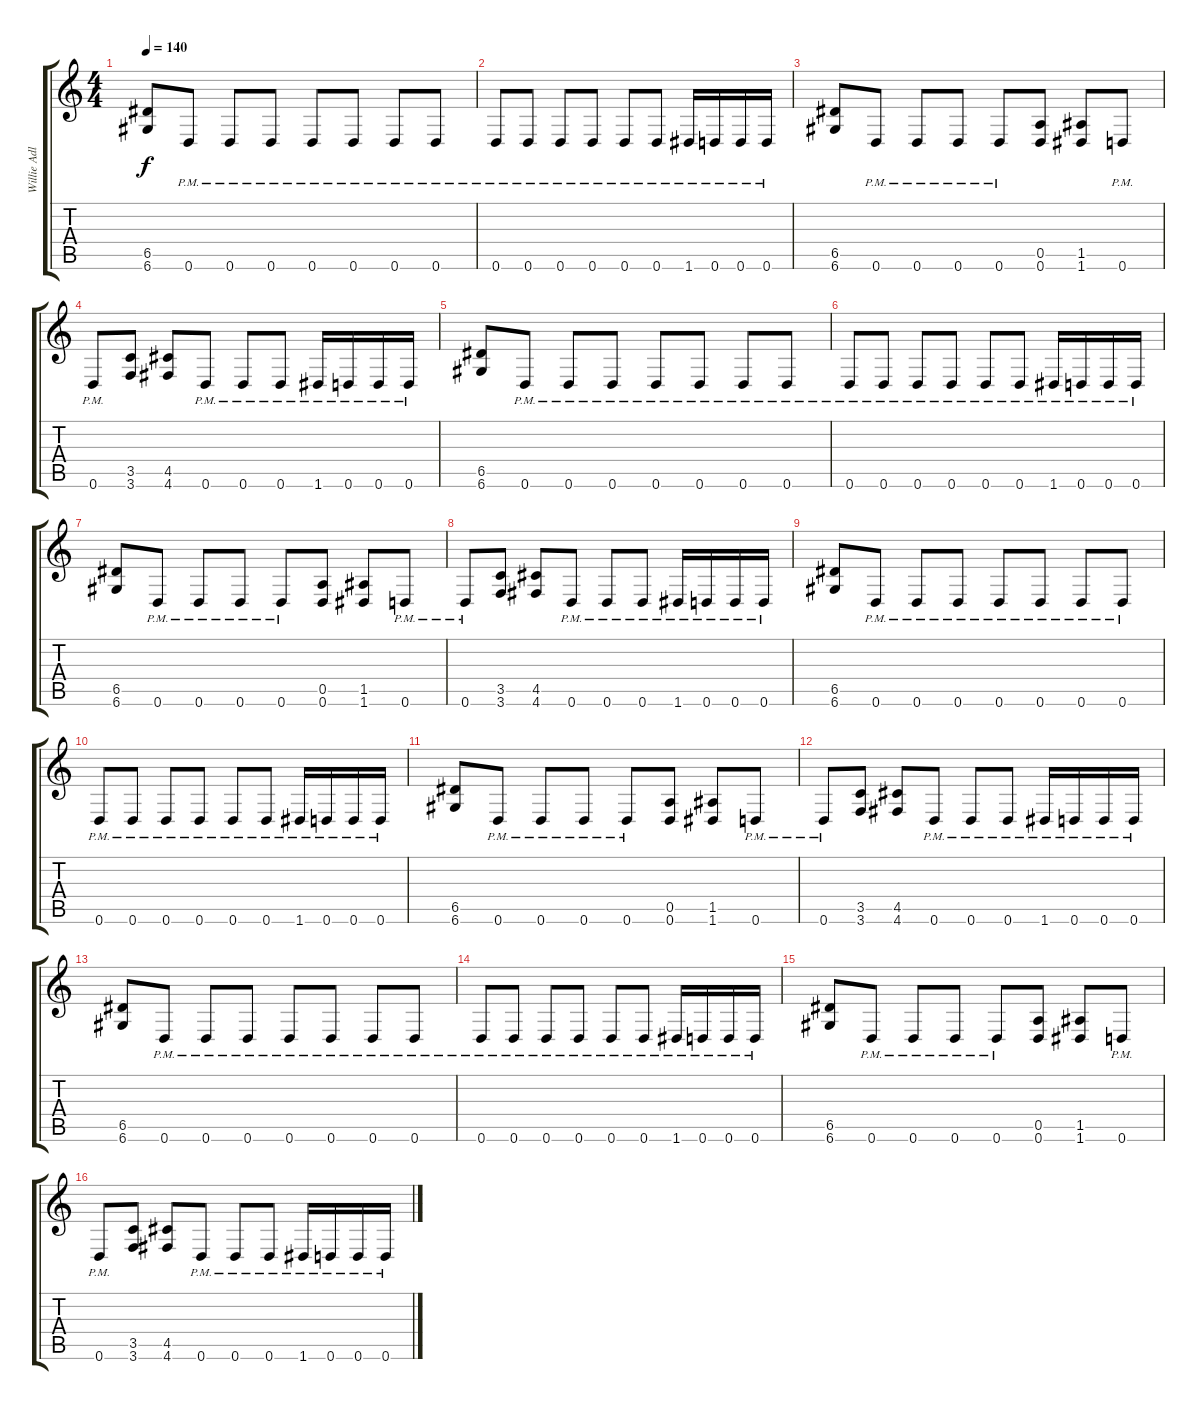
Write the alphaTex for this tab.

\track ("Willie Adler - Rhythm" "Willie Adl") {instrument distortionguitar}
\staff {score tabs}
\tuning (E4 B3 G3 D3 A2 D2) {hide}
\ts (4 4)
\tempo 140
\clef g2
\ks c
(6.5 6.6).8{dy f} 0.6{pm}.8 0.6{pm}.8 0.6{pm}.8 0.6{pm}.8 0.6{pm}.8 0.6{pm}.8 0.6{pm}.8 |
0.6{pm}.8 0.6{pm}.8 0.6{pm}.8 0.6{pm}.8 0.6{pm}.8 0.6{pm}.8 1.6{pm}.16 0.6{pm}.16 0.6{pm}.16 0.6{pm}.16 |
(6.5 6.6).8 0.6{pm}.8 0.6{pm}.8 0.6{pm}.8 0.6{pm}.8 (0.5 0.6).8 (1.5 1.6).8 0.6{pm}.8 |
0.6{pm}.8 (3.5 3.6).8 (4.5 4.6).8 0.6{pm}.8 0.6{pm}.8 0.6{pm}.8 1.6{pm}.16 0.6{pm}.16 0.6{pm}.16 0.6{pm}.16 |
(6.5 6.6).8 0.6{pm}.8 0.6{pm}.8 0.6{pm}.8 0.6{pm}.8 0.6{pm}.8 0.6{pm}.8 0.6{pm}.8 |
0.6{pm}.8 0.6{pm}.8 0.6{pm}.8 0.6{pm}.8 0.6{pm}.8 0.6{pm}.8 1.6{pm}.16 0.6{pm}.16 0.6{pm}.16 0.6{pm}.16 |
(6.5 6.6).8 0.6{pm}.8 0.6{pm}.8 0.6{pm}.8 0.6{pm}.8 (0.5 0.6).8 (1.5 1.6).8 0.6{pm}.8 |
0.6{pm}.8 (3.5 3.6).8 (4.5 4.6).8 0.6{pm}.8 0.6{pm}.8 0.6{pm}.8 1.6{pm}.16 0.6{pm}.16 0.6{pm}.16 0.6{pm}.16 |
(6.5 6.6).8 0.6{pm}.8 0.6{pm}.8 0.6{pm}.8 0.6{pm}.8 0.6{pm}.8 0.6{pm}.8 0.6{pm}.8 |
0.6{pm}.8 0.6{pm}.8 0.6{pm}.8 0.6{pm}.8 0.6{pm}.8 0.6{pm}.8 1.6{pm}.16 0.6{pm}.16 0.6{pm}.16 0.6{pm}.16 |
(6.5 6.6).8 0.6{pm}.8 0.6{pm}.8 0.6{pm}.8 0.6{pm}.8 (0.5 0.6).8 (1.5 1.6).8 0.6{pm}.8 |
0.6{pm}.8 (3.5 3.6).8 (4.5 4.6).8 0.6{pm}.8 0.6{pm}.8 0.6{pm}.8 1.6{pm}.16 0.6{pm}.16 0.6{pm}.16 0.6{pm}.16 |
(6.5 6.6).8 0.6{pm}.8 0.6{pm}.8 0.6{pm}.8 0.6{pm}.8 0.6{pm}.8 0.6{pm}.8 0.6{pm}.8 |
0.6{pm}.8 0.6{pm}.8 0.6{pm}.8 0.6{pm}.8 0.6{pm}.8 0.6{pm}.8 1.6{pm}.16 0.6{pm}.16 0.6{pm}.16 0.6{pm}.16 |
(6.5 6.6).8 0.6{pm}.8 0.6{pm}.8 0.6{pm}.8 0.6{pm}.8 (0.5 0.6).8 (1.5 1.6).8 0.6{pm}.8 |
0.6{pm}.8 (3.5 3.6).8 (4.5 4.6).8 0.6{pm}.8 0.6{pm}.8 0.6{pm}.8 1.6{pm}.16 0.6{pm}.16 0.6{pm}.16 0.6{pm}.16
